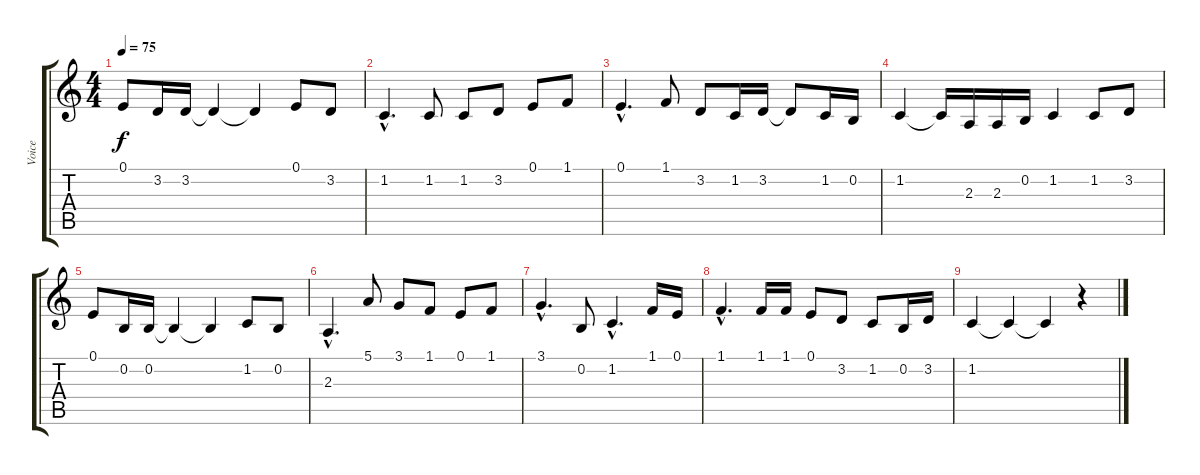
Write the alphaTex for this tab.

\track ("Voice" "Voice") {instrument clarinet}
\staff {score tabs}
\tuning (E4 B3 G3 D3 A2 E2) {hide}
\ts (4 4)
\tempo 75
\clef g2
\ks c
0.1.8{dy f} 3.2.16 3.2.16 3.2{t}.4 3.2{t}.4 0.1.8 3.2.8 |
1.2{hac}.4{d} 1.2.8 1.2.8 3.2.8 0.1.8 1.1.8 |
0.1{hac}.4{d} 1.1.8 3.2.8 1.2.16 3.2.16 3.2{t}.8 1.2.16 0.2.16 |
1.2.4 1.2{t}.16 2.3.16 2.3.16 0.2.16 1.2.4 1.2.8 3.2.8 |
0.1.8 0.2.16 0.2.16 0.2{t}.4 0.2{t}.4 1.2.8 0.2.8 |
2.3{hac}.4{d} 5.1.8 3.1.8 1.1.8 0.1.8 1.1.8 |
3.1{hac}.4{d} 0.2.8 1.2{hac}.4{d} 1.1.16 0.1.16 |
1.1{hac}.4{d} 1.1.16 1.1.16 0.1.8 3.2.8 1.2.8 0.2.16 3.2.16 |
1.2.4 1.2{t}.4 1.2{t}.4 r.4
